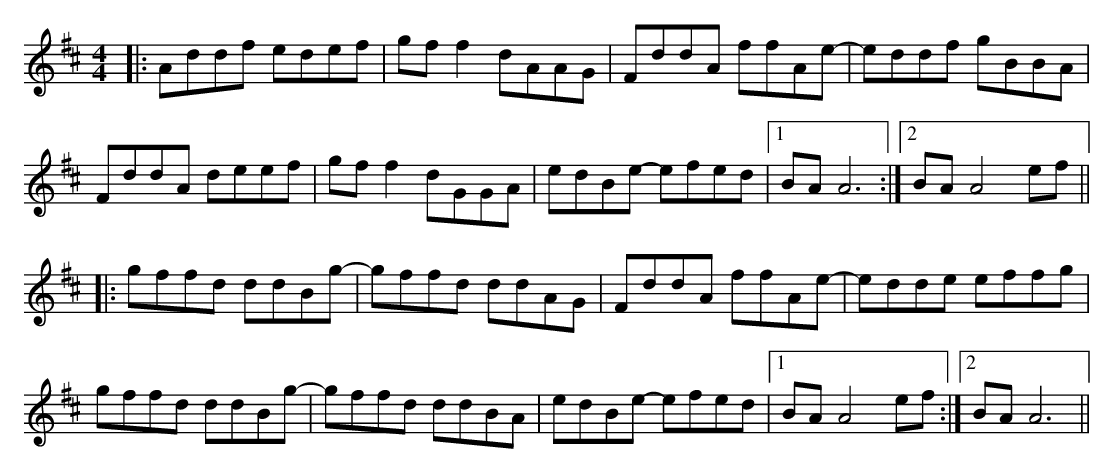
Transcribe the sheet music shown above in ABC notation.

X:1
M:4/4
K:D
|: Addf edef | gf f2 dAAG | FddA ffAe- | eddf gBBA |
 FddA deef | gf f2 dGGA | edBe- efed |1 BA A6 :|2 BA A4 ef ||
|: gffd ddBg- | gffd ddAG | FddA ffAe- | edde effg |
 gffd ddBg- | gffd ddBA | edBe- efed |1 BA A4 ef :|2 BA A6 ||
